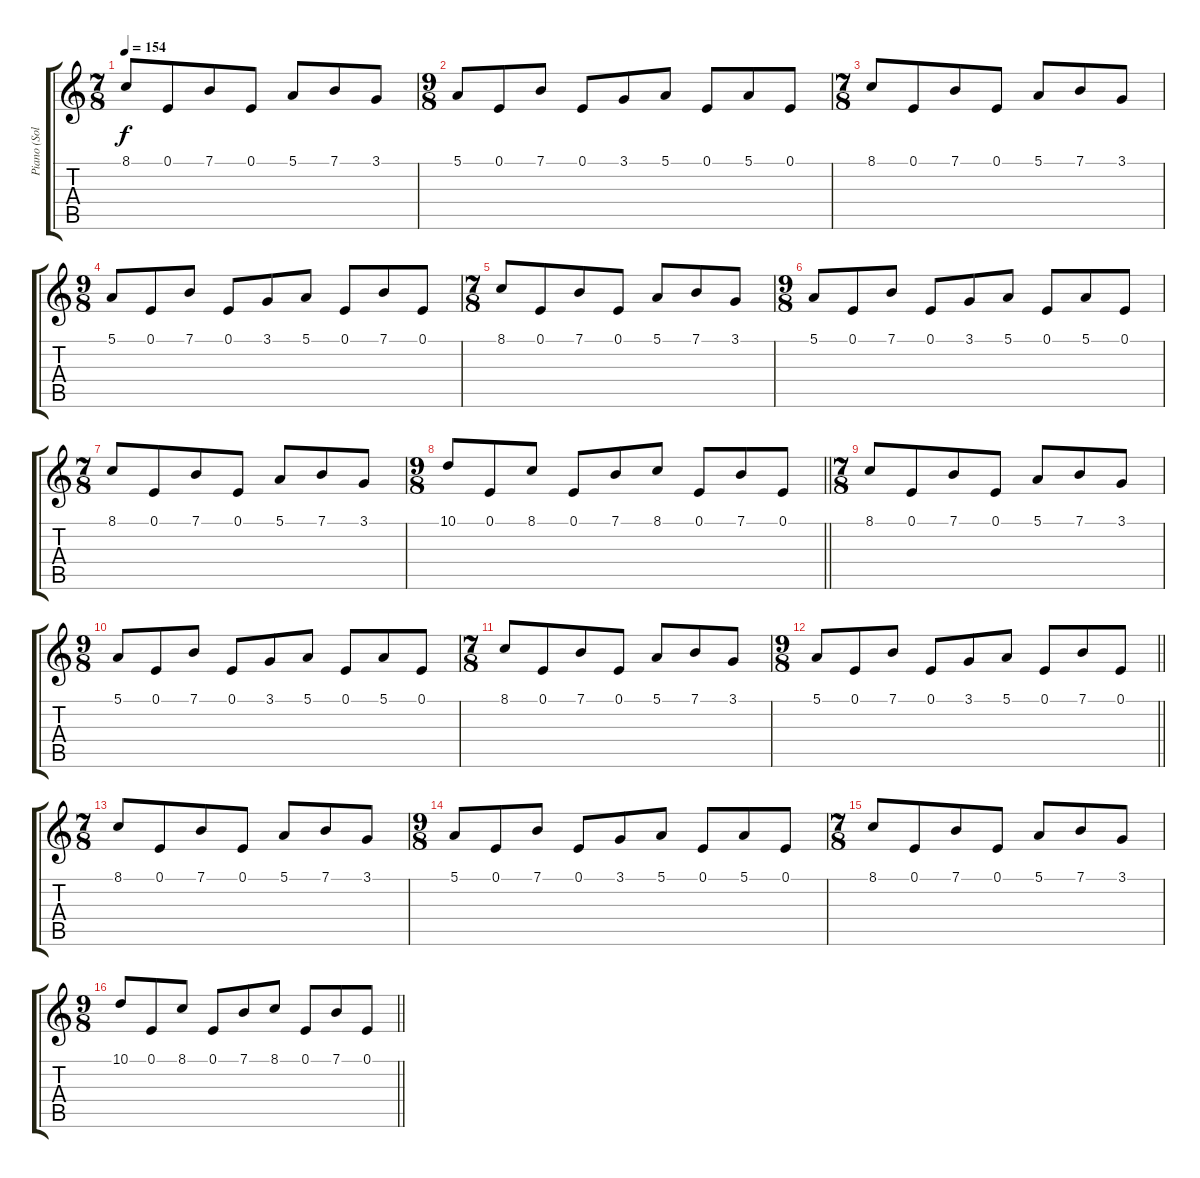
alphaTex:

\track ("Piano (Sol)" "Piano (Sol") {instrument electricgrandpiano}
\staff {score tabs}
\tuning (E4 B3 G3 D3 A2 E2) {hide}
\ts (7 8)
\tempo 154
\clef g2
\ks c
8.1.8{dy f} 0.1.8 7.1.8 0.1.8 5.1.8 7.1.8 3.1.8 |
\ts (9 8)
5.1.8 0.1.8 7.1.8 0.1.8 3.1.8 5.1.8 0.1.8 5.1.8 0.1.8 |
\ts (7 8)
8.1.8 0.1.8 7.1.8 0.1.8 5.1.8 7.1.8 3.1.8 |
\ts (9 8)
5.1.8 0.1.8 7.1.8 0.1.8 3.1.8 5.1.8 0.1.8 7.1.8 0.1.8 |
\ts (7 8)
8.1.8 0.1.8 7.1.8 0.1.8 5.1.8 7.1.8 3.1.8 |
\ts (9 8)
5.1.8 0.1.8 7.1.8 0.1.8 3.1.8 5.1.8 0.1.8 5.1.8 0.1.8 |
\ts (7 8)
8.1.8 0.1.8 7.1.8 0.1.8 5.1.8 7.1.8 3.1.8 |
\ts (9 8)
\barLineRight lightlight
10.1.8 0.1.8 8.1.8 0.1.8 7.1.8 8.1.8 0.1.8 7.1.8 0.1.8 |
\ts (7 8)
8.1.8 0.1.8 7.1.8 0.1.8 5.1.8 7.1.8 3.1.8 |
\ts (9 8)
5.1.8 0.1.8 7.1.8 0.1.8 3.1.8 5.1.8 0.1.8 5.1.8 0.1.8 |
\ts (7 8)
8.1.8 0.1.8 7.1.8 0.1.8 5.1.8 7.1.8 3.1.8 |
\ts (9 8)
\barLineRight lightlight
5.1.8 0.1.8 7.1.8 0.1.8 3.1.8 5.1.8 0.1.8 7.1.8 0.1.8 |
\ts (7 8)
8.1.8 0.1.8 7.1.8 0.1.8 5.1.8 7.1.8 3.1.8 |
\ts (9 8)
5.1.8 0.1.8 7.1.8 0.1.8 3.1.8 5.1.8 0.1.8 5.1.8 0.1.8 |
\ts (7 8)
8.1.8 0.1.8 7.1.8 0.1.8 5.1.8 7.1.8 3.1.8 |
\ts (9 8)
\barLineRight lightlight
10.1.8 0.1.8 8.1.8 0.1.8 7.1.8 8.1.8 0.1.8 7.1.8 0.1.8
